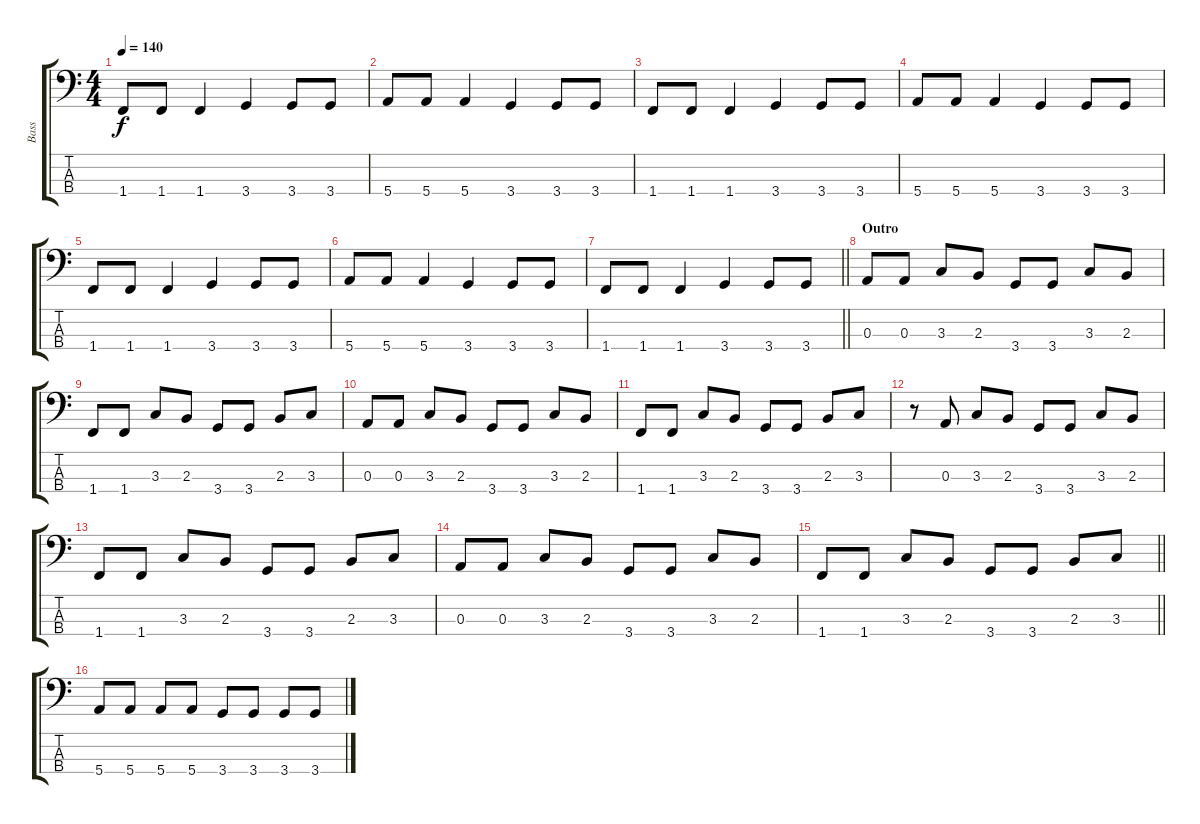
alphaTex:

\track ("Bass" "Bass") {instrument electricbasspick}
\staff {score tabs}
\tuning (G2 D2 A1 E1) {hide}
\ts (4 4)
\tempo 140
\clef f4
\ks c
1.4.8{dy f} 1.4.8 1.4.4 3.4.4 3.4.8 3.4.8 |
5.4.8 5.4.8 5.4.4 3.4.4 3.4.8 3.4.8 |
1.4.8 1.4.8 1.4.4 3.4.4 3.4.8 3.4.8 |
5.4.8 5.4.8 5.4.4 3.4.4 3.4.8 3.4.8 |
1.4.8 1.4.8 1.4.4 3.4.4 3.4.8 3.4.8 |
5.4.8 5.4.8 5.4.4 3.4.4 3.4.8 3.4.8 |
\barLineRight lightlight
1.4.8 1.4.8 1.4.4 3.4.4 3.4.8 3.4.8 |
\section ("" "Outro")
0.3.8 0.3.8 3.3.8 2.3.8 3.4.8 3.4.8 3.3.8 2.3.8 |
1.4.8 1.4.8 3.3.8 2.3.8 3.4.8 3.4.8 2.3.8 3.3.8 |
0.3.8 0.3.8 3.3.8 2.3.8 3.4.8 3.4.8 3.3.8 2.3.8 |
1.4.8 1.4.8 3.3.8 2.3.8 3.4.8 3.4.8 2.3.8 3.3.8 |
r.8 0.3.8 3.3.8 2.3.8 3.4.8 3.4.8 3.3.8 2.3.8 |
1.4.8 1.4.8 3.3.8 2.3.8 3.4.8 3.4.8 2.3.8 3.3.8 |
0.3.8 0.3.8 3.3.8 2.3.8 3.4.8 3.4.8 3.3.8 2.3.8 |
\barLineRight lightlight
1.4.8 1.4.8 3.3.8 2.3.8 3.4.8 3.4.8 2.3.8 3.3.8 |
5.4.8 5.4.8 5.4.8 5.4.8 3.4.8 3.4.8 3.4.8 3.4.8
